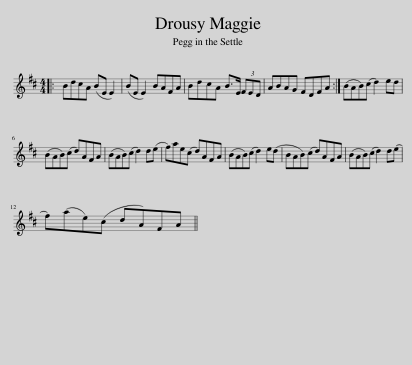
X:1
L:1/8
M:4/4
I:linebreak $
K:D
V:1 treble
V:1
|: BdcA (BE E2) | (BE E2) BAFA | BdcA B>E (3FED | ABAG FDFA :| (BAB)(c d2) ed |$ %5
 (BAB)(c d)AFA | (BAB)(c d2) d(e | f)ae(c d)AFA | (BAB)(c d2) e(d | BAB)(c d)AFA | %10
 (BAB)(c d2) d(e |$ f)(ae)(c dA)FA || %12
